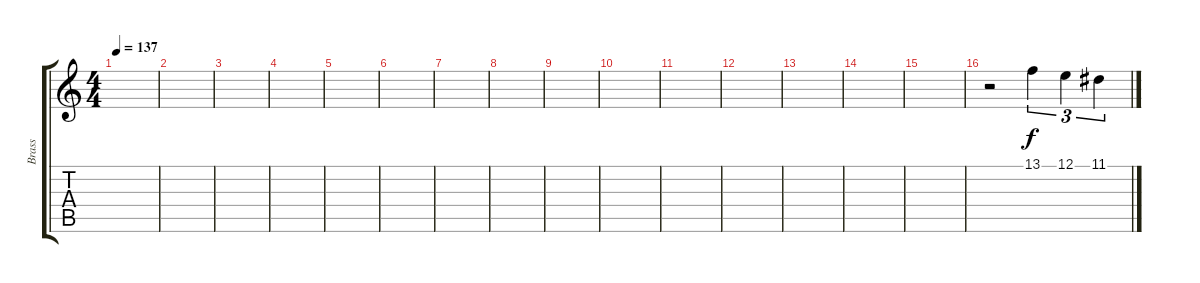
\track ("Brass" "Brass") {instrument frenchhorn}
\staff {score tabs}
\tuning (E4 B3 G3 D3 A2 E2) {hide}
\ts (4 4)
\tempo 137
\clef g2
\ks c
|
|
|
|
|
|
|
|
|
|
|
|
|
|
|
r.2 13.1.4{tu (3 2)} 12.1.4{tu (3 2)} 11.1.4{tu (3 2)}
